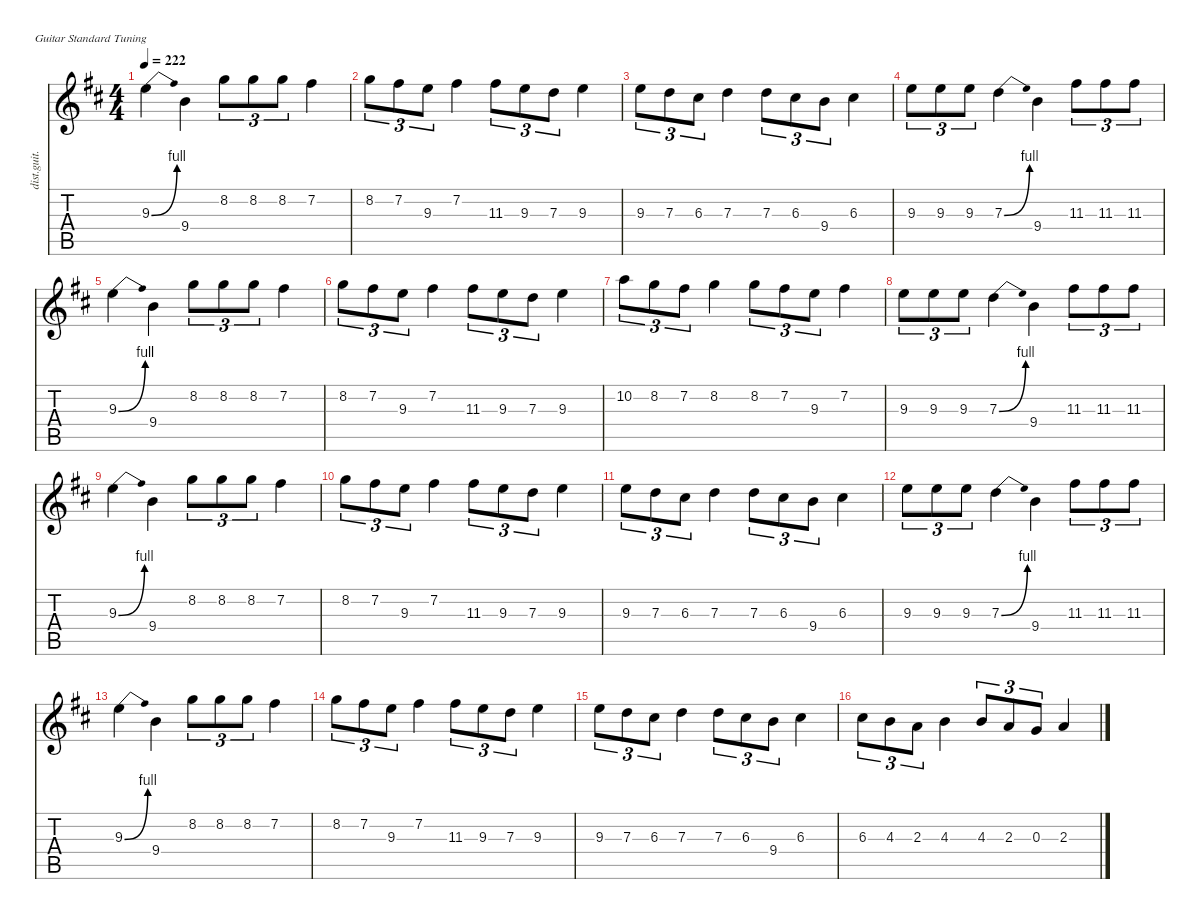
\defaultSystemsLayout 4
\hideDynamics
\bracketExtendMode nobrackets
\otherSystemsTrackNameOrientation horizontal
\track ("James Hetfield (Lead)" "dist.guit.") {defaultSystemsLayout 8 instrument distortionguitar}
\staff {score tabs}
\tuning (E4 B3 G3 D3 A2 E2)
\ts (4 4)
\tempo 222
\clef g2
\ks bminor
9.3{be (bend 0 0 30 4) acc forcenatural}.4{dy f beam Down} 9.4{acc forcenatural}.4{beam Down} 8.2{acc forcenatural}.8{tu (3 2) beam Down} 8.2{acc forcenatural}.8{tu (3 2) beam Down} 8.2{acc forcenatural}.8{tu (3 2) beam Down} 7.2{acc #}.4{beam Down} |
8.2{acc forcenatural}.8{tu (3 2) beam Down} 7.2{acc #}.8{tu (3 2) beam Down} 9.3{acc forcenatural}.8{tu (3 2) beam Down} 7.2{acc #}.4{beam Down} 11.3{acc #}.8{tu (3 2) beam Down} 9.3{acc forcenatural}.8{tu (3 2) beam Down} 7.3{acc forcenatural}.8{tu (3 2) beam Down} 9.3{acc forcenatural}.4{beam Down} |
9.3{acc forcenatural}.8{tu (3 2) beam Down} 7.3{acc forcenatural}.8{tu (3 2) beam Down} 6.3{acc #}.8{tu (3 2) beam Down} 7.3{acc forcenatural}.4{beam Down} 7.3{acc forcenatural}.8{tu (3 2) beam Down} 6.3{acc #}.8{tu (3 2) beam Down} 9.4{acc forcenatural}.8{tu (3 2) beam Down} 6.3{acc #}.4{beam Down} |
9.3{acc forcenatural}.8{tu (3 2) beam Down} 9.3{acc forcenatural}.8{tu (3 2) beam Down} 9.3{acc forcenatural}.8{tu (3 2) beam Down} 7.3{be (bend 0 0 30 4) acc forcenatural}.4{beam Down} 9.4{acc forcenatural}.4{beam Down} 11.3{acc #}.8{tu (3 2) beam Down} 11.3{acc #}.8{tu (3 2) beam Down} 11.3{acc #}.8{tu (3 2) beam Down} |
9.3{be (bend 0 0 30 4) acc forcenatural}.4{beam Down} 9.4{acc forcenatural}.4{beam Down} 8.2{acc forcenatural}.8{tu (3 2) beam Down} 8.2{acc forcenatural}.8{tu (3 2) beam Down} 8.2{acc forcenatural}.8{tu (3 2) beam Down} 7.2{acc #}.4{beam Down} |
8.2{acc forcenatural}.8{tu (3 2) beam Down} 7.2{acc #}.8{tu (3 2) beam Down} 9.3{acc forcenatural}.8{tu (3 2) beam Down} 7.2{acc #}.4{beam Down} 11.3{acc #}.8{tu (3 2) beam Down} 9.3{acc forcenatural}.8{tu (3 2) beam Down} 7.3{acc forcenatural}.8{tu (3 2) beam Down} 9.3{acc forcenatural}.4{beam Down} |
10.2{acc forcenatural}.8{tu (3 2) beam Down} 8.2{acc forcenatural}.8{tu (3 2) beam Down} 7.2{acc #}.8{tu (3 2) beam Down} 8.2{acc forcenatural}.4{beam Down} 8.2{acc forcenatural}.8{tu (3 2) beam Down} 7.2{acc #}.8{tu (3 2) beam Down} 9.3{acc forcenatural}.8{tu (3 2) beam Down} 7.2{acc #}.4{beam Down} |
9.3{acc forcenatural}.8{tu (3 2) beam Down} 9.3{acc forcenatural}.8{tu (3 2) beam Down} 9.3{acc forcenatural}.8{tu (3 2) beam Down} 7.3{be (bend 0 0 30 4) acc forcenatural}.4{beam Down} 9.4{acc forcenatural}.4{beam Down} 11.3{acc #}.8{tu (3 2) beam Down} 11.3{acc #}.8{tu (3 2) beam Down} 11.3{acc #}.8{tu (3 2) beam Down} |
9.3{be (bend 0 0 30 4) acc forcenatural}.4{beam Down} 9.4{acc forcenatural}.4{beam Down} 8.2{acc forcenatural}.8{tu (3 2) beam Down} 8.2{acc forcenatural}.8{tu (3 2) beam Down} 8.2{acc forcenatural}.8{tu (3 2) beam Down} 7.2{acc #}.4{beam Down} |
8.2{acc forcenatural}.8{tu (3 2) beam Down} 7.2{acc #}.8{tu (3 2) beam Down} 9.3{acc forcenatural}.8{tu (3 2) beam Down} 7.2{acc #}.4{beam Down} 11.3{acc #}.8{tu (3 2) beam Down} 9.3{acc forcenatural}.8{tu (3 2) beam Down} 7.3{acc forcenatural}.8{tu (3 2) beam Down} 9.3{acc forcenatural}.4{beam Down} |
9.3{acc forcenatural}.8{tu (3 2) beam Down} 7.3{acc forcenatural}.8{tu (3 2) beam Down} 6.3{acc #}.8{tu (3 2) beam Down} 7.3{acc forcenatural}.4{beam Down} 7.3{acc forcenatural}.8{tu (3 2) beam Down} 6.3{acc #}.8{tu (3 2) beam Down} 9.4{acc forcenatural}.8{tu (3 2) beam Down} 6.3{acc #}.4{beam Down} |
9.3{acc forcenatural}.8{tu (3 2) beam Down} 9.3{acc forcenatural}.8{tu (3 2) beam Down} 9.3{acc forcenatural}.8{tu (3 2) beam Down} 7.3{be (bend 0 0 30 4) acc forcenatural}.4{beam Down} 9.4{acc forcenatural}.4{beam Down} 11.3{acc #}.8{tu (3 2) beam Down} 11.3{acc #}.8{tu (3 2) beam Down} 11.3{acc #}.8{tu (3 2) beam Down} |
9.3{be (bend 0 0 30 4) acc forcenatural}.4{beam Down} 9.4{acc forcenatural}.4{beam Down} 8.2{acc forcenatural}.8{tu (3 2) beam Down} 8.2{acc forcenatural}.8{tu (3 2) beam Down} 8.2{acc forcenatural}.8{tu (3 2) beam Down} 7.2{acc #}.4{beam Down} |
8.2{acc forcenatural}.8{tu (3 2) beam Down} 7.2{acc #}.8{tu (3 2) beam Down} 9.3{acc forcenatural}.8{tu (3 2) beam Down} 7.2{acc #}.4{beam Down} 11.3{acc #}.8{tu (3 2) beam Down} 9.3{acc forcenatural}.8{tu (3 2) beam Down} 7.3{acc forcenatural}.8{tu (3 2) beam Down} 9.3{acc forcenatural}.4{beam Down} |
9.3{acc forcenatural}.8{tu (3 2) beam Down} 7.3{acc forcenatural}.8{tu (3 2) beam Down} 6.3{acc #}.8{tu (3 2) beam Down} 7.3{acc forcenatural}.4{beam Down} 7.3{acc forcenatural}.8{tu (3 2) beam Down} 6.3{acc #}.8{tu (3 2) beam Down} 9.4{acc forcenatural}.8{tu (3 2) beam Down} 6.3{acc #}.4{beam Down} |
6.3{acc #}.8{tu (3 2) beam Down} 4.3{acc forcenatural}.8{tu (3 2) beam Down} 2.3{acc forcenatural}.8{tu (3 2) beam Down} 4.3{acc forcenatural}.4{beam Down} 4.3{acc forcenatural}.8{tu (3 2) beam Up} 2.3{acc forcenatural}.8{tu (3 2) beam Up} 0.3{acc forcenatural}.8{tu (3 2) beam Up} 2.3{acc forcenatural}.4{beam Up}
